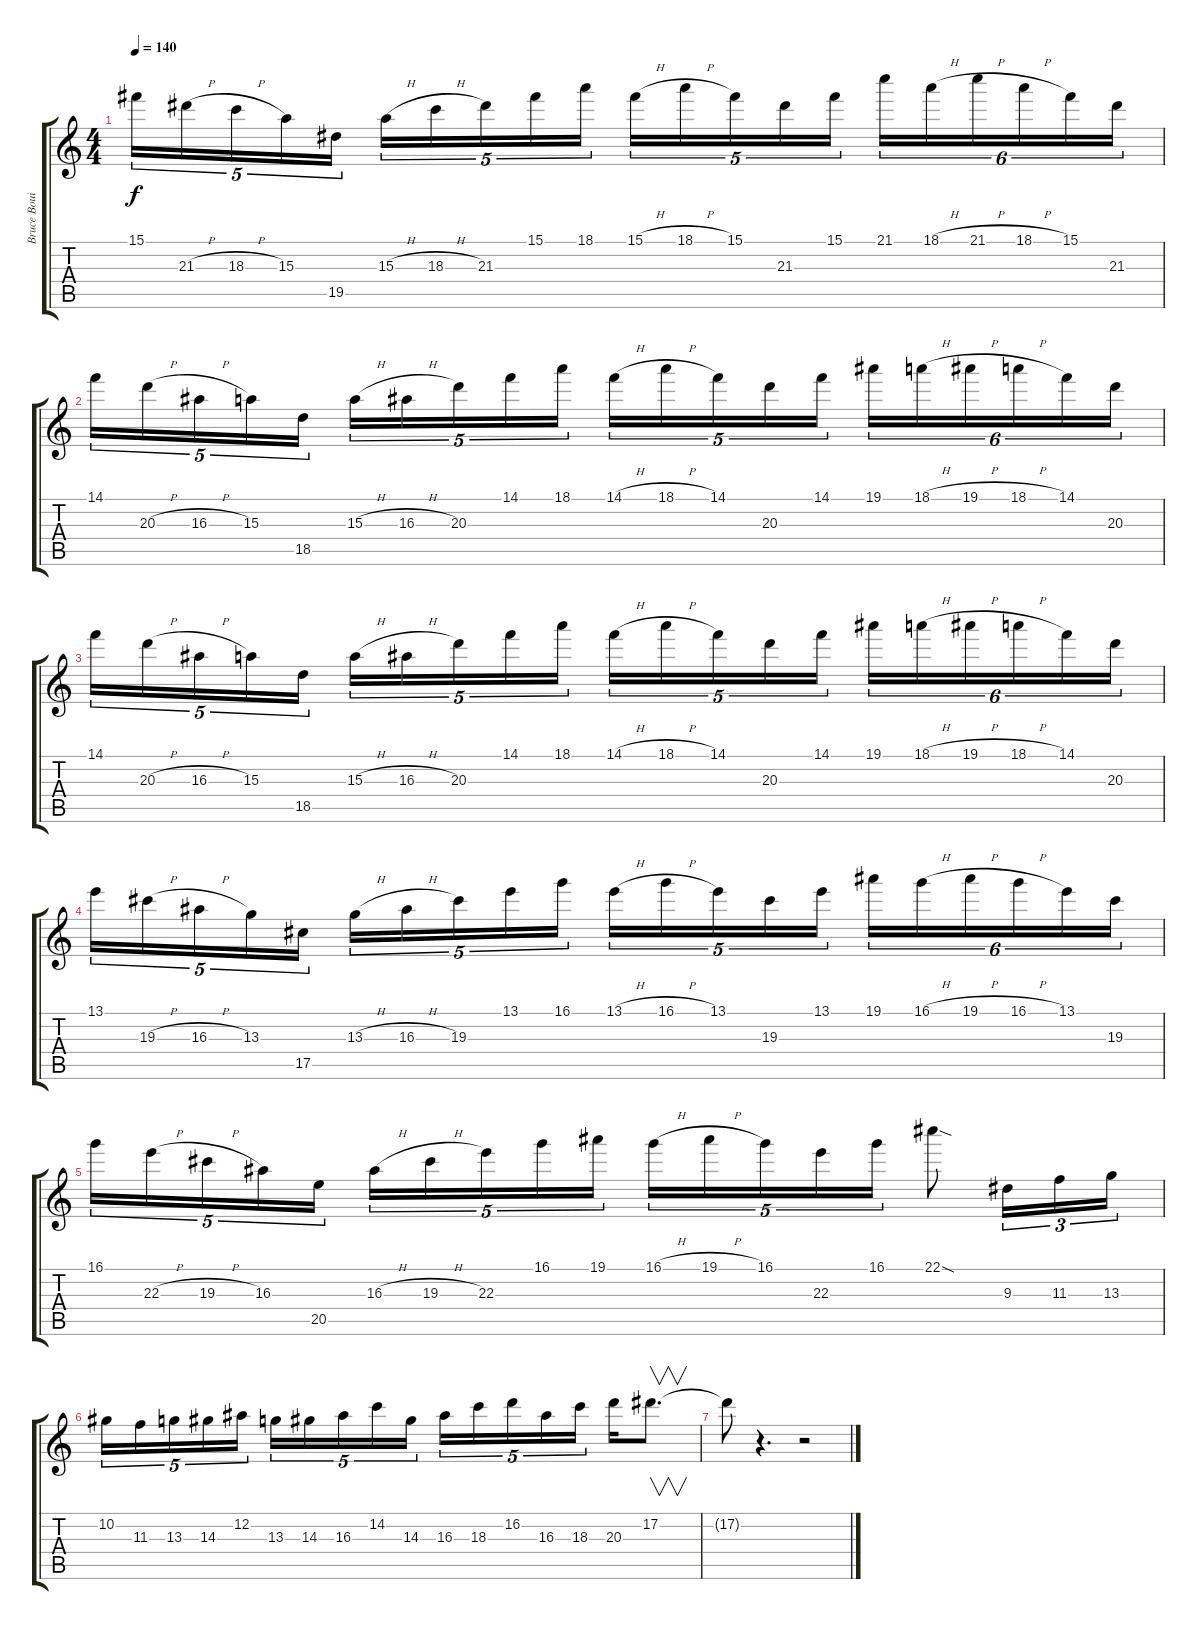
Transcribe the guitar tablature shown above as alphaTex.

\track ("Bruce Bouillet" "Bruce Boui") {instrument distortionguitar}
\staff {score tabs}
\tuning (Eb4 Bb3 Gb3 Db3 Ab2 Eb2) {hide}
\ts (4 4)
\tempo 140
\clef g2
\ks c
15.1.16{tu (5 4) dy f} 21.3{h}.16{tu (5 4)} 18.3{h}.16{tu (5 4)} 15.3.16{tu (5 4)} 19.5.16{tu (5 4)} 15.3{h}.16{tu (5 4)} 18.3{h}.16{tu (5 4)} 21.3.16{tu (5 4)} 15.1.16{tu (5 4)} 18.1.16{tu (5 4)} 15.1{h}.16{tu (5 4)} 18.1{h}.16{tu (5 4)} 15.1.16{tu (5 4)} 21.3.16{tu (5 4)} 15.1.16{tu (5 4)} 21.1.16{tu (6 4)} 18.1{h}.16{tu (6 4)} 21.1{h}.16{tu (6 4)} 18.1{h}.16{tu (6 4)} 15.1.16{tu (6 4)} 21.3.16{tu (6 4)} |
14.1.16{tu (5 4)} 20.3{h}.16{tu (5 4)} 16.3{h}.16{tu (5 4)} 15.3.16{tu (5 4)} 18.5.16{tu (5 4)} 15.3{h}.16{tu (5 4)} 16.3{h}.16{tu (5 4)} 20.3.16{tu (5 4)} 14.1.16{tu (5 4)} 18.1.16{tu (5 4)} 14.1{h}.16{tu (5 4)} 18.1{h}.16{tu (5 4)} 14.1.16{tu (5 4)} 20.3.16{tu (5 4)} 14.1.16{tu (5 4)} 19.1.16{tu (6 4)} 18.1{h}.16{tu (6 4)} 19.1{h}.16{tu (6 4)} 18.1{h}.16{tu (6 4)} 14.1.16{tu (6 4)} 20.3.16{tu (6 4)} |
14.1.16{tu (5 4)} 20.3{h}.16{tu (5 4)} 16.3{h}.16{tu (5 4)} 15.3.16{tu (5 4)} 18.5.16{tu (5 4)} 15.3{h}.16{tu (5 4)} 16.3{h}.16{tu (5 4)} 20.3.16{tu (5 4)} 14.1.16{tu (5 4)} 18.1.16{tu (5 4)} 14.1{h}.16{tu (5 4)} 18.1{h}.16{tu (5 4)} 14.1.16{tu (5 4)} 20.3.16{tu (5 4)} 14.1.16{tu (5 4)} 19.1.16{tu (6 4)} 18.1{h}.16{tu (6 4)} 19.1{h}.16{tu (6 4)} 18.1{h}.16{tu (6 4)} 14.1.16{tu (6 4)} 20.3.16{tu (6 4)} |
13.1.16{tu (5 4)} 19.3{h}.16{tu (5 4)} 16.3{h}.16{tu (5 4)} 13.3.16{tu (5 4)} 17.5.16{tu (5 4)} 13.3{h}.16{tu (5 4)} 16.3{h}.16{tu (5 4)} 19.3.16{tu (5 4)} 13.1.16{tu (5 4)} 16.1.16{tu (5 4)} 13.1{h}.16{tu (5 4)} 16.1{h}.16{tu (5 4)} 13.1.16{tu (5 4)} 19.3.16{tu (5 4)} 13.1.16{tu (5 4)} 19.1.16{tu (6 4)} 16.1{h}.16{tu (6 4)} 19.1{h}.16{tu (6 4)} 16.1{h}.16{tu (6 4)} 13.1.16{tu (6 4)} 19.3.16{tu (6 4)} |
16.1.16{tu (5 4)} 22.3{h}.16{tu (5 4)} 19.3{h}.16{tu (5 4)} 16.3.16{tu (5 4)} 20.5.16{tu (5 4)} 16.3{h}.16{tu (5 4)} 19.3{h}.16{tu (5 4)} 22.3.16{tu (5 4)} 16.1.16{tu (5 4)} 19.1.16{tu (5 4)} 16.1{h}.16{tu (5 4)} 19.1{h}.16{tu (5 4)} 16.1.16{tu (5 4)} 22.3.16{tu (5 4)} 16.1.16{tu (5 4)} 22.1{sod}.8 9.3.16{tu (3 2)} 11.3.16{tu (3 2)} 13.3.16{tu (3 2)} |
10.2.16{tu (5 4)} 11.3.16{tu (5 4)} 13.3.16{tu (5 4)} 14.3.16{tu (5 4)} 12.2.16{tu (5 4)} 13.3.16{tu (5 4)} 14.3.16{tu (5 4)} 16.3.16{tu (5 4)} 14.2.16{tu (5 4)} 14.3.16{tu (5 4)} 16.3.16{tu (5 4)} 18.3.16{tu (5 4)} 16.2.16{tu (5 4)} 16.3.16{tu (5 4)} 18.3.16{tu (5 4)} 20.3.16 17.2.8{v d} |
17.2{t}.8 r.4{d} r.2
